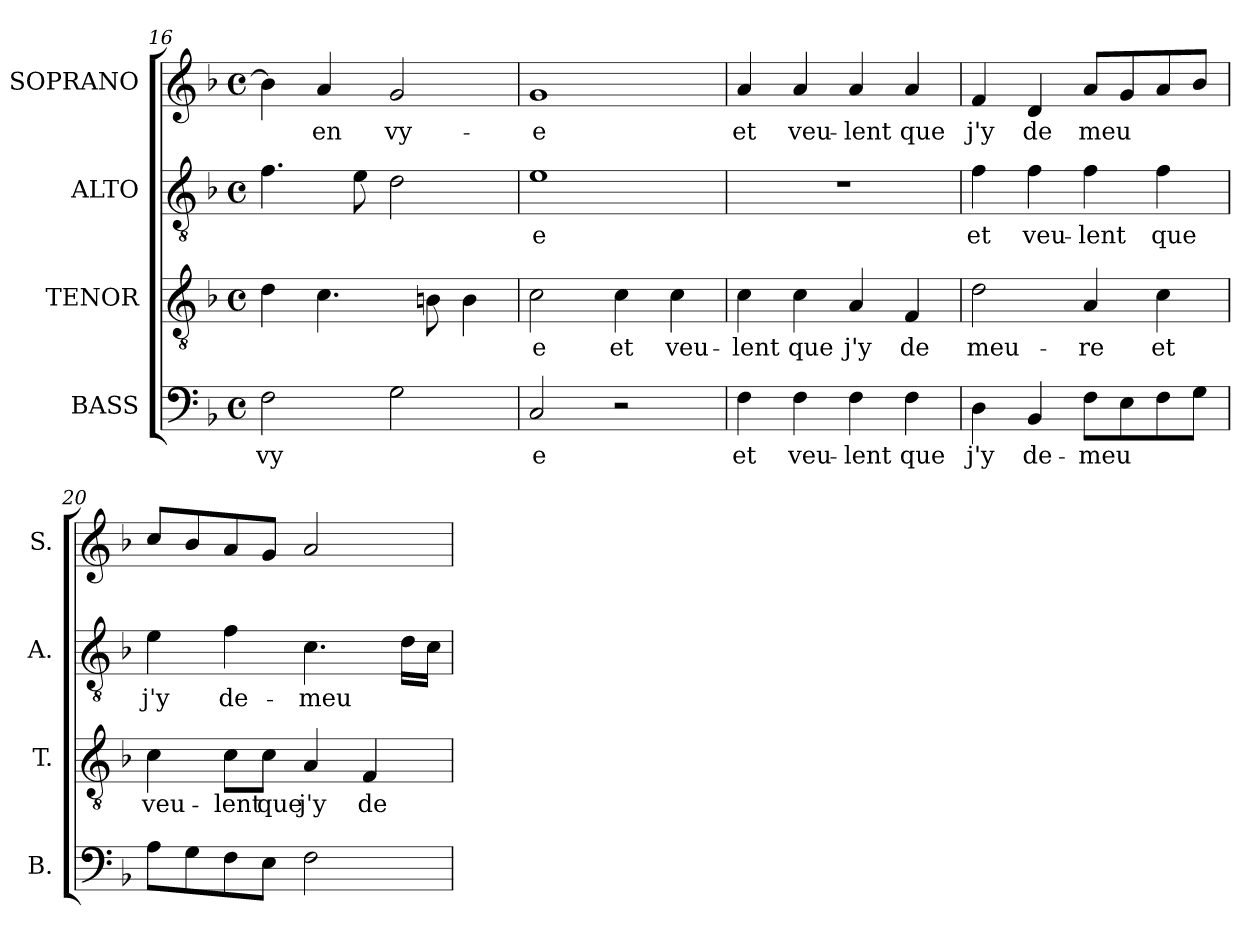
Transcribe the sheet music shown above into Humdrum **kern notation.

**kern	**text	**kern	**text	**kern	**text	**kern	**text
*part4	*part4	*part3	*part3	*part2	*part2	*part1	*part1
*staff4	*staff4	*staff3	*staff3	*staff2	*staff2	*staff1	*staff1
*I"BASS	*	*I"TENOR	*	*I"ALTO	*	*I"SOPRANO	*
*I'B.	*	*I'T.	*	*I'A.	*	*I'S.	*
*clefF4	*	*clefGv2	*	*clefGv2	*	*clefG2	*
*	*	*ITrd7c12	*	*	*	*	*
*k[b-]	*	*k[b-]	*	*k[b-]	*	*k[b-]	*
*F:	*	*F:	*	*F:	*	*F:	*
*M4/4	*	*M4/4	*	*M4/4	*	*M4/4	*
*met(c)	*	*met(c)	*	*met(c)	*	*met(c)	*
=16	=16	=16	=16	=16	=16	=16	=16
!	!LO:LY:b:color=#000000	!	!	!	!	!	!
2Fi\	-vy	4Di\	.	4.fi\	.	4b-i\]	.
!	!	!	!	!	!	!	!LO:LY:b:color=#000000
.	.	4.Ci\	.	.	.	4ai/	en
.	.	.	.	8ei\	.	.	.
!	!	!	!	!	!	!	!LO:LY:b:color=#000000
2Gi\	.	.	.	2di\	.	2gi/	vy-
.	.	8BBni\	.	.	.	.	.
.	.	4BBi\	.	.	.	.	.
=17	=17	=17	=17	=17	=17	=17	=17
!	!LO:LY:b:color=#000000	!	!	!	!	!	!
!	!	!	!LO:LY:b:color=#000000	!	!	!	!
!	!	!	!	!	!LO:LY:b:color=#000000	!	!
!	!	!	!	!	!	!	!LO:LY:b:color=#000000
2Ci/	e	2Ci\	e	1ei	e	1gi	-e
!	!	!	!LO:LY:b:color=#000000	!	!	!	!
2r	.	4Ci\	et	.	.	.	.
!	!	!	!LO:LY:b:color=#000000	!	!	!	!
.	.	4Ci\	veu-	.	.	.	.
!!LO:LB:g=z
=18	=18	=18	=18	=18	=18	=18	=18
!	!LO:LY:b:color=#000000	!	!	!	!	!	!
!	!	!	!LO:LY:b:color=#000000	!	!	!	!
!	!	!	!	!	!	!	!LO:LY:b:color=#000000
4Fi\	et	4Ci\	-lent	1r	.	4ai/	et
!	!LO:LY:b:color=#000000	!	!	!	!	!	!
!	!	!	!LO:LY:b:color=#000000	!	!	!	!
!	!	!	!	!	!	!	!LO:LY:b:color=#000000
4Fi\	veu-	4Ci\	que	.	.	4ai/	veu-
!	!LO:LY:b:color=#000000	!	!	!	!	!	!
!	!	!	!LO:LY:b:color=#000000	!	!	!	!
!	!	!	!	!	!	!	!LO:LY:b:color=#000000
4Fi\	-lent	4AAi/	j'y	.	.	4ai/	-lent
!	!LO:LY:b:color=#000000	!	!	!	!	!	!
!	!	!	!LO:LY:b:color=#000000	!	!	!	!
!	!	!	!	!	!	!	!LO:LY:b:color=#000000
4Fi\	que	4FFi/	de	.	.	4ai/	que
=19	=19	=19	=19	=19	=19	=19	=19
!	!LO:LY:b:color=#000000	!	!	!	!	!	!
!	!	!	!LO:LY:b:color=#000000	!	!	!	!
!	!	!	!	!	!LO:LY:b:color=#000000	!	!
!	!	!	!	!	!	!	!LO:LY:b:color=#000000
4Di\	j'y	2Di\	meu-	4fi\	et	4fi/	j'y
!	!LO:LY:b:color=#000000	!	!	!	!	!	!
!	!	!	!	!	!LO:LY:b:color=#000000	!	!
!	!	!	!	!	!	!	!LO:LY:b:color=#000000
4BB-i/	de-	.	.	4fi\	veu-	4di/	de
!	!LO:LY:b:color=#000000	!	!	!	!	!	!
!	!	!	!LO:LY:b:color=#000000	!	!	!	!
!	!	!	!	!	!LO:LY:b:color=#000000	!	!
!	!	!	!	!	!	!	!LO:LY:b:color=#000000
8Fi\L	-meu	4AAi/	-re	4fi\	-lent	8ai/L	meu
8Ei\	.	.	.	.	.	8gi/	.
!	!	!	!LO:LY:b:color=#000000	!	!	!	!
!	!	!	!	!	!LO:LY:b:color=#000000	!	!
8Fi\	.	4Ci\	et	4fi\	que	8ai/	.
8Gi\J	.	.	.	.	.	8b-i/J	.
=20	=20	=20	=20	=20	=20	=20	=20
!	!	!	!LO:LY:b:color=#000000	!	!	!	!
!	!	!	!	!	!LO:LY:b:color=#000000	!	!
8Ai\L	.	4Ci\	veu-	4ei\	j'y	8cci/L	.
8Gi\	.	.	.	.	.	8b-i/	.
!	!	!	!LO:LY:b:color=#000000	!	!	!	!
!	!	!	!	!	!LO:LY:b:color=#000000	!	!
8Fi\	.	8Ci\L	-lent	4fi\	de-	8ai/	.
!	!	!	!LO:LY:b:color=#000000	!	!	!	!
8Ei\J	.	8Ci\J	que	.	.	8gi/J	.
!	!	!	!LO:LY:b:color=#000000	!	!	!	!
!	!	!	!	!	!LO:LY:b:color=#000000	!	!
2Fi\	.	4AAi/	j'y	4.ci\	-meu	2ai/	.
!	!	!	!LO:LY:b:color=#000000	!	!	!	!
.	.	4FFi/	de-	.	.	.	.
.	.	.	.	16di\LL	.	.	.
.	.	.	.	16ci\JJ	.	.	.
=	=	=	=	=	=	=	=
*-	*-	*-	*-	*-	*-	*-	*-
